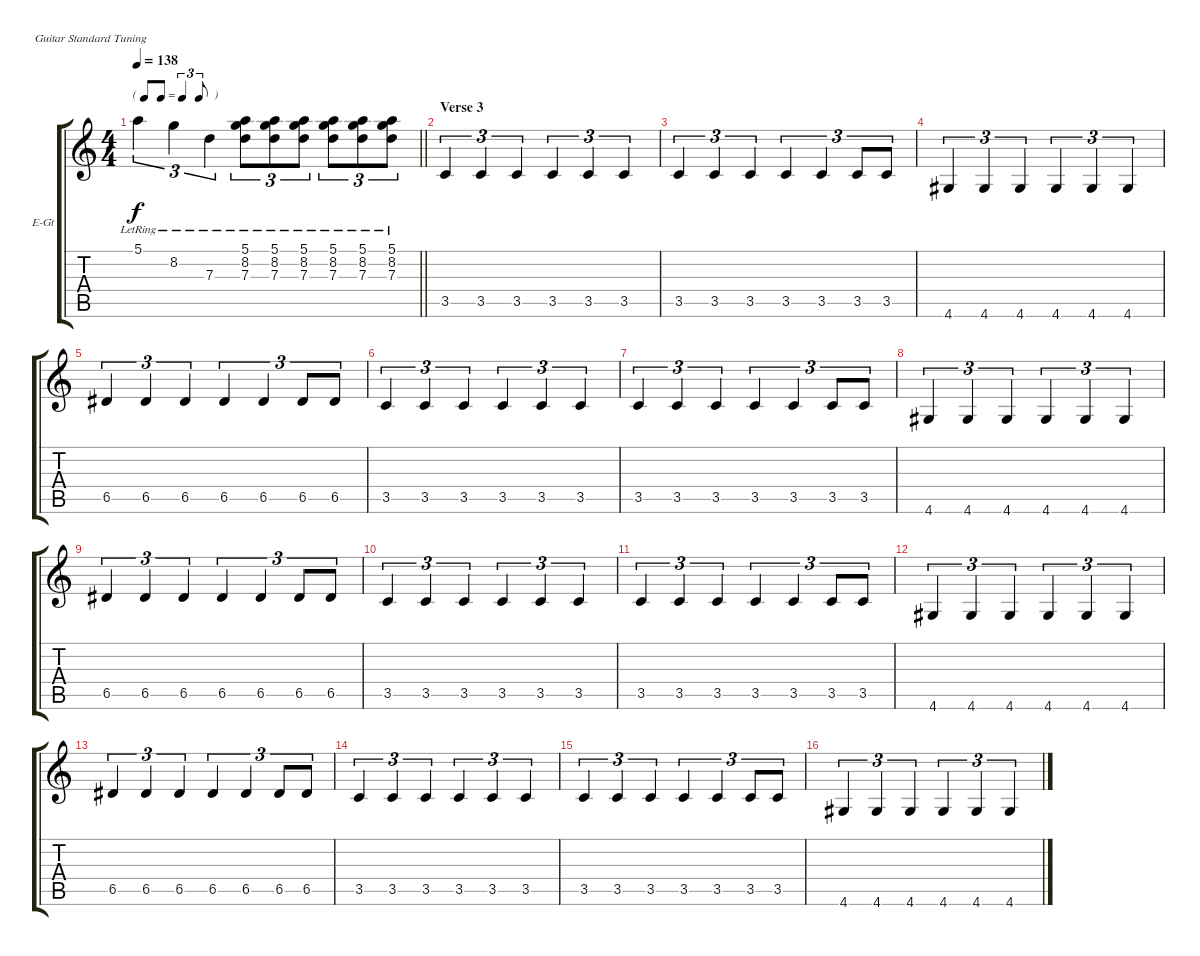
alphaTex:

\bracketExtendMode groupsimilarinstruments
\firstSystemTrackNameOrientation horizontal
\otherSystemsTrackNameOrientation horizontal
\track ("Nick" "E-Gt") {instrument overdrivenguitar}
\staff {score tabs}
\tuning (E4 B3 G3 D3 A2 E2)
\ts (4 4)
\tf triplet8th
\tempo 138
\clef g2
\barLineRight lightlight
\ks c
5.1{lr}.4{tu (3 2) dy f} 8.2{lr}.4{tu (3 2)} 7.3{lr}.4{tu (3 2)} (5.1{lr} 8.2{lr} 7.3{lr}).8{tu (3 2)} (5.1{lr} 8.2{lr} 7.3{lr}).8{tu (3 2)} (5.1{lr} 8.2{lr} 7.3{lr}).8{tu (3 2)} (5.1{lr} 8.2{lr} 7.3{lr}).8{tu (3 2)} (5.1{lr} 8.2{lr} 7.3{lr}).8{tu (3 2)} (5.1{lr} 8.2{lr} 7.3{lr}).8{tu (3 2)} |
\section ("" "Verse 3")
3.5.4{tu (3 2)} 3.5.4{tu (3 2)} 3.5.4{tu (3 2)} 3.5.4{tu (3 2)} 3.5.4{tu (3 2)} 3.5.4{tu (3 2)} |
3.5.4{tu (3 2)} 3.5.4{tu (3 2)} 3.5.4{tu (3 2)} 3.5.4{tu (3 2)} 3.5.4{tu (3 2)} 3.5.8{tu (3 2)} 3.5.8{tu (3 2)} |
4.6.4{tu (3 2)} 4.6.4{tu (3 2)} 4.6.4{tu (3 2)} 4.6.4{tu (3 2)} 4.6.4{tu (3 2)} 4.6.4{tu (3 2)} |
6.5.4{tu (3 2)} 6.5.4{tu (3 2)} 6.5.4{tu (3 2)} 6.5.4{tu (3 2)} 6.5.4{tu (3 2)} 6.5.8{tu (3 2)} 6.5.8{tu (3 2)} |
3.5.4{tu (3 2)} 3.5.4{tu (3 2)} 3.5.4{tu (3 2)} 3.5.4{tu (3 2)} 3.5.4{tu (3 2)} 3.5.4{tu (3 2)} |
3.5.4{tu (3 2)} 3.5.4{tu (3 2)} 3.5.4{tu (3 2)} 3.5.4{tu (3 2)} 3.5.4{tu (3 2)} 3.5.8{tu (3 2)} 3.5.8{tu (3 2)} |
4.6.4{tu (3 2)} 4.6.4{tu (3 2)} 4.6.4{tu (3 2)} 4.6.4{tu (3 2)} 4.6.4{tu (3 2)} 4.6.4{tu (3 2)} |
6.5.4{tu (3 2)} 6.5.4{tu (3 2)} 6.5.4{tu (3 2)} 6.5.4{tu (3 2)} 6.5.4{tu (3 2)} 6.5.8{tu (3 2)} 6.5.8{tu (3 2)} |
3.5.4{tu (3 2)} 3.5.4{tu (3 2)} 3.5.4{tu (3 2)} 3.5.4{tu (3 2)} 3.5.4{tu (3 2)} 3.5.4{tu (3 2)} |
3.5.4{tu (3 2)} 3.5.4{tu (3 2)} 3.5.4{tu (3 2)} 3.5.4{tu (3 2)} 3.5.4{tu (3 2)} 3.5.8{tu (3 2)} 3.5.8{tu (3 2)} |
4.6.4{tu (3 2)} 4.6.4{tu (3 2)} 4.6.4{tu (3 2)} 4.6.4{tu (3 2)} 4.6.4{tu (3 2)} 4.6.4{tu (3 2)} |
6.5.4{tu (3 2)} 6.5.4{tu (3 2)} 6.5.4{tu (3 2)} 6.5.4{tu (3 2)} 6.5.4{tu (3 2)} 6.5.8{tu (3 2)} 6.5.8{tu (3 2)} |
3.5.4{tu (3 2)} 3.5.4{tu (3 2)} 3.5.4{tu (3 2)} 3.5.4{tu (3 2)} 3.5.4{tu (3 2)} 3.5.4{tu (3 2)} |
3.5.4{tu (3 2)} 3.5.4{tu (3 2)} 3.5.4{tu (3 2)} 3.5.4{tu (3 2)} 3.5.4{tu (3 2)} 3.5.8{tu (3 2)} 3.5.8{tu (3 2)} |
4.6.4{tu (3 2)} 4.6.4{tu (3 2)} 4.6.4{tu (3 2)} 4.6.4{tu (3 2)} 4.6.4{tu (3 2)} 4.6.4{tu (3 2)}
